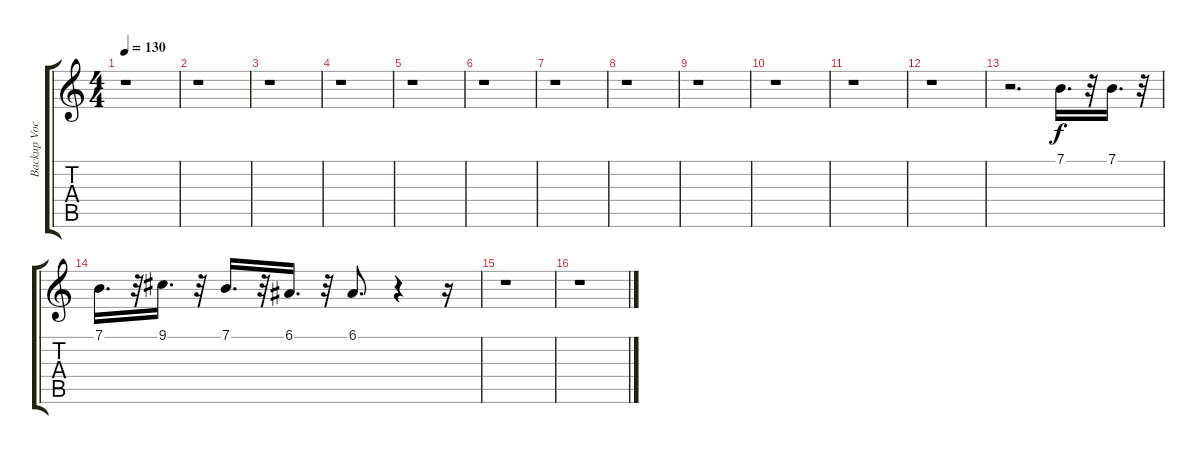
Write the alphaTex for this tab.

\track ("Backup Vocals" "Backup Voc") {instrument voiceoohs}
\staff {score tabs}
\tuning (E4 B3 G3 D3 A2 E2) {hide}
\ts (4 4)
\tempo 130
\clef g2
\ks c
r.1{dy f} |
r.1 |
r.1 |
r.1 |
r.1 |
r.1 |
r.1 |
r.1 |
r.1 |
r.1 |
r.1 |
r.1 |
r.2{d} 7.1.16{d} r.32 7.1.16{d} r.32 |
7.1.16{d} r.32 9.1.16{d} r.32 7.1.16{d} r.32 6.1.16{d} r.32 6.1.8{d} r.4 r.16 |
r.1 |
r.1
